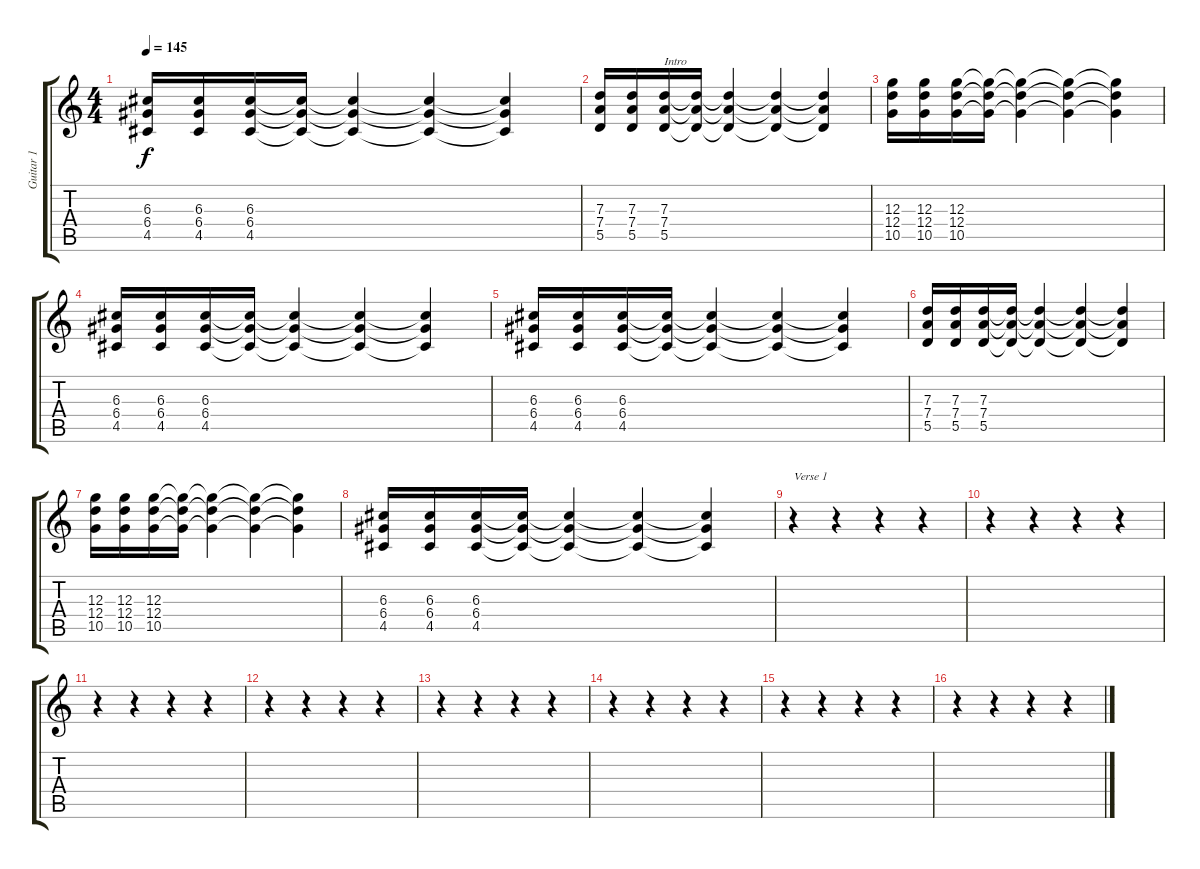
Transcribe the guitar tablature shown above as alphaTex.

\track ("Guitar 1" "Guitar 1") {instrument distortionguitar}
\staff {score tabs}
\tuning (E4 B3 G3 D3 A2 E2) {hide}
\ts (4 4)
\tempo 145
\clef g2
\ks c
(6.3 6.4 4.5).16{txt "" dy f instrument distortionguitar} (6.3 6.4 4.5).16 (6.3 6.4 4.5).16 (6.3{t} 6.4{t} 4.5{t}).16 (6.3{t} 6.4{t} 4.5{t}).4 (6.3{t} 6.4{t} 4.5{t}).4 (6.3{t} 6.4{t} 4.5{t}).4 |
(7.3 7.4 5.5).16 (7.3 7.4 5.5).16 (7.3 7.4 5.5).16{txt "Intro"} (7.3{t} 7.4{t} 5.5{t}).16 (7.3{t} 7.4{t} 5.5{t}).4 (7.3{t} 7.4{t} 5.5{t}).4 (7.3{t} 7.4{t} 5.5{t}).4 |
(12.3 12.4 10.5).16 (12.3 12.4 10.5).16 (12.3 12.4 10.5).16 (12.3{t} 12.4{t} 10.5{t}).16 (12.3{t} 12.4{t} 10.5{t}).4 (12.3{t} 12.4{t} 10.5{t}).4 (12.3{t} 12.4{t} 10.5{t}).4 |
(6.3 6.4 4.5).16 (6.3 6.4 4.5).16 (6.3 6.4 4.5).16 (6.3{t} 6.4{t} 4.5{t}).16 (6.3{t} 6.4{t} 4.5{t}).4 (6.3{t} 6.4{t} 4.5{t}).4 (6.3{t} 6.4{t} 4.5{t}).4 |
(6.3 6.4 4.5).16 (6.3 6.4 4.5).16 (6.3 6.4 4.5).16 (6.3{t} 6.4{t} 4.5{t}).16 (6.3{t} 6.4{t} 4.5{t}).4 (6.3{t} 6.4{t} 4.5{t}).4 (6.3{t} 6.4{t} 4.5{t}).4 |
(7.3 7.4 5.5).16 (7.3 7.4 5.5).16 (7.3 7.4 5.5).16 (7.3{t} 7.4{t} 5.5{t}).16 (7.3{t} 7.4{t} 5.5{t}).4 (7.3{t} 7.4{t} 5.5{t}).4 (7.3{t} 7.4{t} 5.5{t}).4 |
(12.3 12.4 10.5).16 (12.3 12.4 10.5).16 (12.3 12.4 10.5).16 (12.3{t} 12.4{t} 10.5{t}).16 (12.3{t} 12.4{t} 10.5{t}).4 (12.3{t} 12.4{t} 10.5{t}).4 (12.3{t} 12.4{t} 10.5{t}).4 |
(6.3 6.4 4.5).16 (6.3 6.4 4.5).16 (6.3 6.4 4.5).16 (6.3{t} 6.4{t} 4.5{t}).16 (6.3{t} 6.4{t} 4.5{t}).4 (6.3{t} 6.4{t} 4.5{t}).4 (6.3{t} 6.4{t} 4.5{t}).4 |
r.4{txt "Verse 1"} r.4 r.4 r.4 |
r.4 r.4 r.4 r.4 |
r.4 r.4 r.4 r.4 |
r.4 r.4 r.4 r.4 |
r.4 r.4 r.4 r.4 |
r.4 r.4 r.4 r.4 |
r.4 r.4 r.4 r.4 |
r.4 r.4 r.4 r.4
